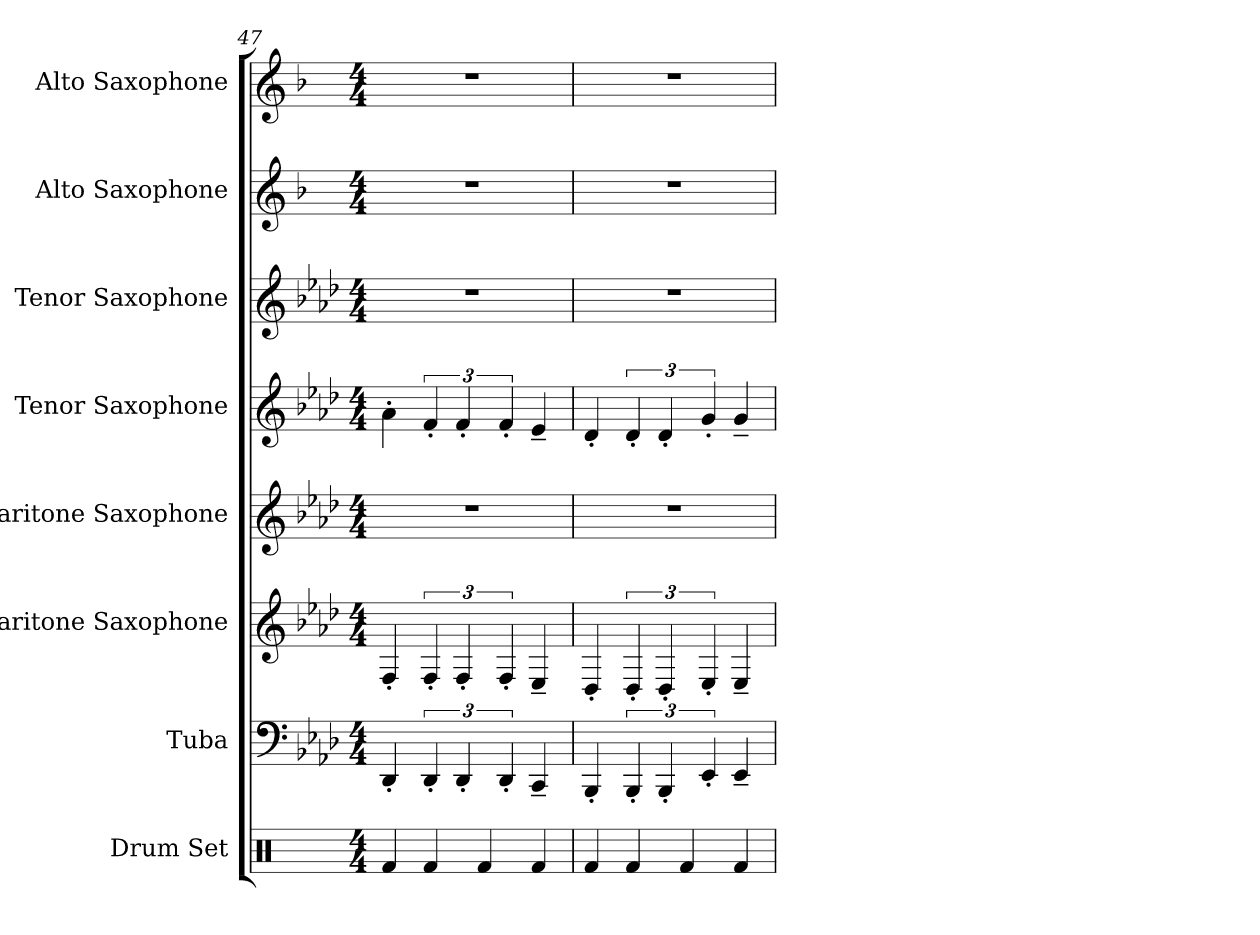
**kern	**kern	**kern	**kern	**kern	**kern	**kern	**kern
*part8	*part7	*part6	*part5	*part4	*part3	*part2	*part1
*staff8	*staff7	*staff6	*staff5	*staff4	*staff3	*staff2	*staff1
*I"Drum Set	*I"Tuba	*I"Baritone Saxophone	*I"Baritone Saxophone	*I"Tenor Saxophone	*I"Tenor Saxophone	*I"Alto Saxophone	*I"Alto Saxophone
*I'Drs.	*I'Tba.	*I'Bar. Sax.	*I'Bar. Sax.	*I'T. Sax.	*I'T. Sax.	*I'A. Sax.	*I'A. Sax.
*clefX	*clefF4	*clefG2	*clefG2	*clefG2	*clefG2	*clefG2	*clefG2
*	*	*ITrd12c21	*ITrd12c21	*ITrd8c14	*ITrd8c14	*ITrd5c9	*ITrd5c9
*k[]	*k[b-e-a-d-]	*k[b-e-a-d-]	*k[b-e-a-d-]	*k[b-e-a-d-]	*k[b-e-a-d-]	*k[b-e-a-d-]	*k[b-e-a-d-]
*M4/4	*M4/4	*M4/4	*M4/4	*M4/4	*M4/4	*M4/4	*M4/4
=47	=47	=47	=47	=47	=47	=47	=47
4Rf/	4DD-'/	4FF'/	1r	4A-'\	1r	1r	1r
4Rf/	6DD-'/	6FF'/	.	6F'/	.	.	.
.	6DD-'/	6FF'/	.	6F'/	.	.	.
4Rf/	.	.	.	.	.	.	.
.	6DD-'/	6FF'/	.	6F'/	.	.	.
4Rf/	4CC~/	4EE-~/	.	4E-~/	.	.	.
=48	=48	=48	=48	=48	=48	=48	=48
4Rf/	4BBB-'/	4DD-'/	1r	4D-'/	1r	1r	1r
4Rf/	6BBB-'/	6DD-'/	.	6D-'/	.	.	.
.	6BBB-'/	6DD-'/	.	6D-'/	.	.	.
4Rf/	.	.	.	.	.	.	.
.	6EE-'/	6EE-'/	.	6G'/	.	.	.
4Rf/	4EE-~/	4EE-~/	.	4G~/	.	.	.
=	=	=	=	=	=	=	=
*-	*-	*-	*-	*-	*-	*-	*-
